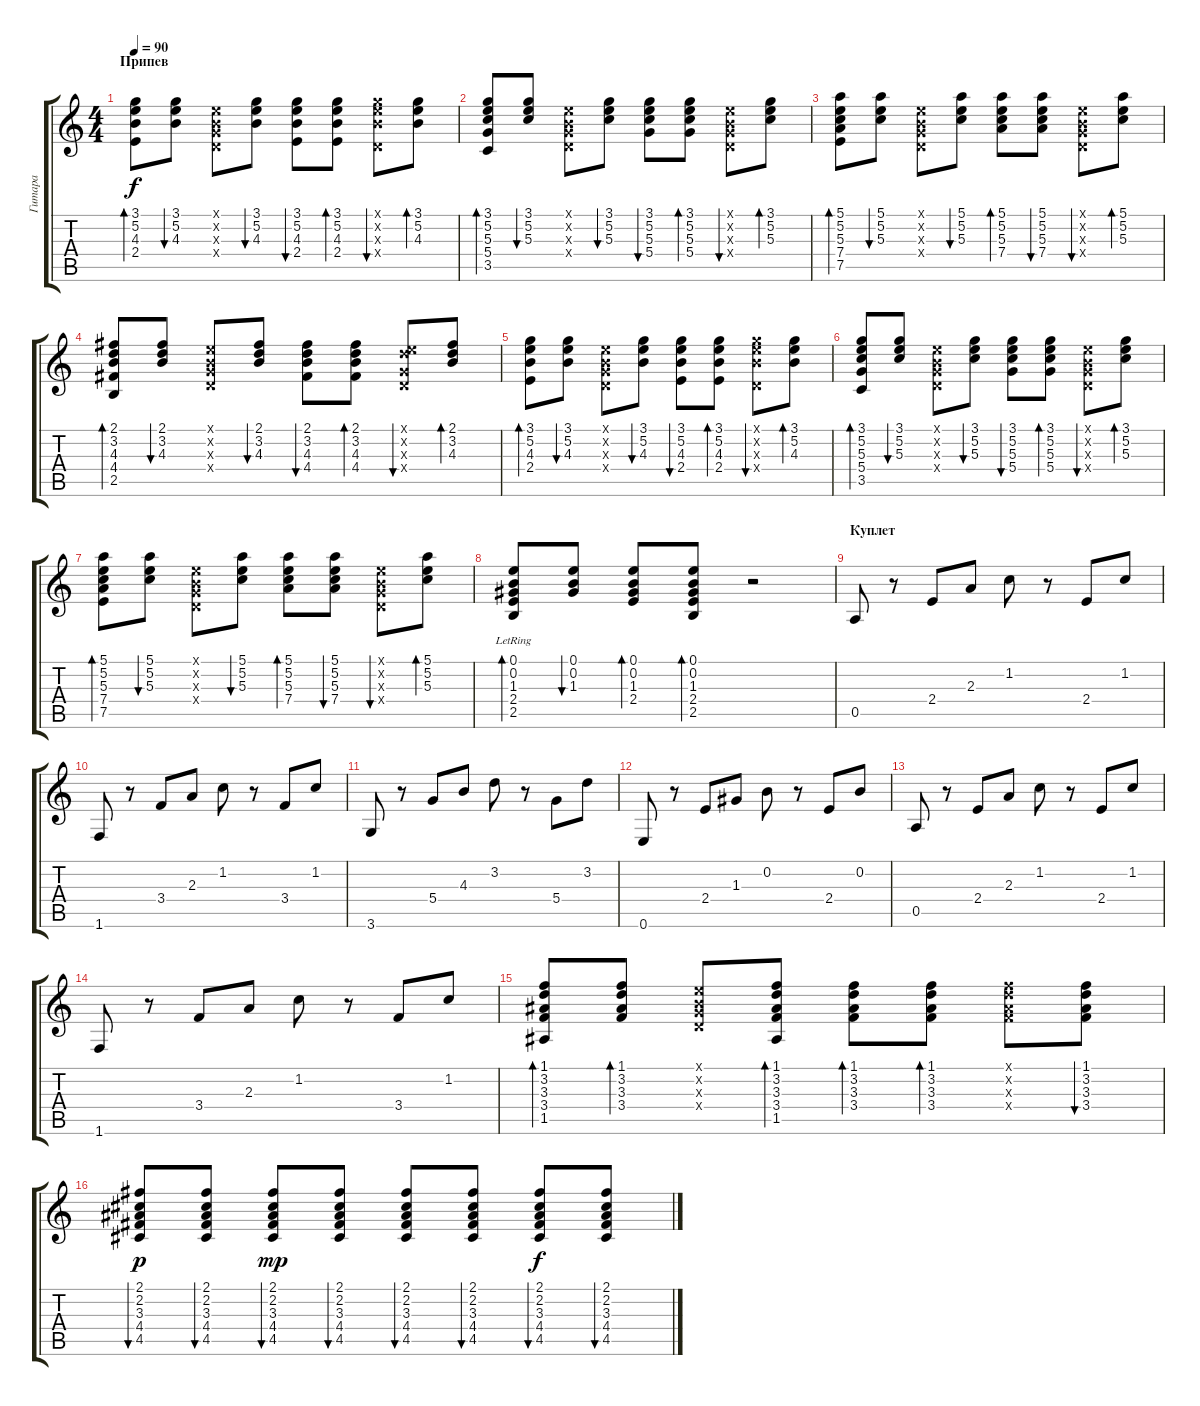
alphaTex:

\track ("Гитара" "Гитара") {instrument acousticguitarnylon}
\staff {score tabs}
\tuning (E4 B3 G3 D3 A2 E2) {hide}
\ts (4 4)
\section ("" "Припев")
\tempo 90
\clef g2
\ks c
(3.1 5.2 4.3 2.4).8{bd 60 dy f} (3.1 5.2 4.3).8{bu 60} (0.1{x} 0.2{x} 0.3{x} 0.4{x}).8 (3.1 5.2 4.3).8{bu 60} (3.1 5.2 4.3 2.4).8{bu 60} (3.1 5.2 4.3 2.4).8{bd 60} (3.1{x} 5.2{x} 4.3{x} 0.4{x}).8{bu 60} (3.1 5.2 4.3).8{bd 60} |
(3.1 5.2 5.3 5.4 3.5).8{bd 60} (3.1 5.2 5.3).8{bu 60} (0.1{x} 0.2{x} 0.3{x} 0.4{x}).8 (3.1 5.2 5.3).8{bu 60} (3.1 5.2 5.3 5.4).8{bu 60} (3.1 5.2 5.3 5.4).8{bd 60} (0.1{x} 0.2{x} 0.3{x} 0.4{x}).8{bu 60} (3.1 5.2 5.3).8{bd 60} |
(5.1 5.2 5.3 7.4 7.5).8{bd 60} (5.1 5.2 5.3).8{bu 60} (0.1{x} 0.2{x} 0.3{x} 0.4{x}).8 (5.1 5.2 5.3).8{bu 60} (5.1 5.2 5.3 7.4).8{bd 60} (5.1 5.2 5.3 7.4).8{bu 60} (0.1{x} 0.2{x} 0.3{x} 0.4{x}).8{bu 60} (5.1 5.2 5.3).8{bd 60} |
(2.1 3.2 4.3 4.4 2.5).8{bd 60} (2.1 3.2 4.3).8{bu 60} (0.1{x} 0.2{x} 0.3{x} 0.4{x}).8 (2.1 3.2 4.3).8{bu 60} (2.1 3.2 4.3 4.4).8{bu 60} (2.1 3.2 4.3 4.4).8{bd 60} (0.1{x} 3.2{x} 0.3{x} 0.4{x}).8{bu 60} (2.1 3.2 4.3).8{bd 60} |
(3.1 5.2 4.3 2.4).8{bd 60} (3.1 5.2 4.3).8{bu 60} (0.1{x} 0.2{x} 0.3{x} 0.4{x}).8 (3.1 5.2 4.3).8{bu 60} (3.1 5.2 4.3 2.4).8{bu 60} (3.1 5.2 4.3 2.4).8{bd 60} (3.1{x} 5.2{x} 4.3{x} 0.4{x}).8{bu 60} (3.1 5.2 4.3).8{bd 60} |
(3.1 5.2 5.3 5.4 3.5).8{bd 60} (3.1 5.2 5.3).8{bu 60} (0.1{x} 0.2{x} 0.3{x} 0.4{x}).8 (3.1 5.2 5.3).8{bu 60} (3.1 5.2 5.3 5.4).8{bu 60} (3.1 5.2 5.3 5.4).8{bd 60} (0.1{x} 0.2{x} 0.3{x} 0.4{x}).8{bu 60} (3.1 5.2 5.3).8{bd 60} |
(5.1 5.2 5.3 7.4 7.5).8{bd 60} (5.1 5.2 5.3).8{bu 60} (0.1{x} 0.2{x} 0.3{x} 0.4{x}).8 (5.1 5.2 5.3).8{bu 60} (5.1 5.2 5.3 7.4).8{bd 60} (5.1 5.2 5.3 7.4).8{bu 60} (0.1{x} 0.2{x} 0.3{x} 0.4{x}).8{bu 60} (5.1 5.2 5.3).8{bd 60} |
(0.1 0.2 1.3{lr} 2.4 2.5).8{bd 60} (0.1 0.2 1.3).8{bu 60} (0.1 0.2 1.3 2.4).8{bd 60} (0.1 0.2 1.3 2.4 2.5).8{bd 60} r.2 |
\section ("" "Куплет")
0.5.8 r.8 2.4.8 2.3.8 1.2.8 r.8 2.4.8 1.2.8 |
1.6.8 r.8 3.4.8 2.3.8 1.2.8 r.8 3.4.8 1.2.8 |
3.6.8 r.8 5.4.8 4.3.8 3.2.8 r.8 5.4.8 3.2.8 |
0.6.8 r.8 2.4.8 1.3.8 0.2.8 r.8 2.4.8 0.2.8 |
0.5.8 r.8 2.4.8 2.3.8 1.2.8 r.8 2.4.8 1.2.8 |
1.6.8 r.8 3.4.8 2.3.8 1.2.8 r.8 3.4.8 1.2.8 |
(1.1 3.2 3.3 3.4 1.5).8{bd 60} (1.1 3.2 3.3 3.4).8{bd 60} (0.1{x} 0.2{x} 0.3{x} 0.4{x}).8 (1.1 3.2 3.3 3.4 1.5).8{bd 60} (1.1 3.2 3.3 3.4).8{bd 60} (1.1 3.2 3.3 3.4).8{bd 60} (1.1{x} 3.2{x} 3.3{x} 3.4{x}).8 (1.1 3.2 3.3 3.4).8{bu 60} |
(2.1 2.2 3.3 4.4 4.5).8{bu 60 dy p} (2.1 2.2 3.3 4.4 4.5).8{bu 60} (2.1 2.2 3.3 4.4 4.5).8{bu 60 dy mp} (2.1 2.2 3.3 4.4 4.5).8{bu 60} (2.1 2.2 3.3 4.4 4.5).8{bu 60} (2.1 2.2 3.3 4.4 4.5).8{bu 60} (2.1 2.2 3.3 4.4 4.5).8{bu 60 dy f} (2.1 2.2 3.3 4.4 4.5).8{bu 60}
